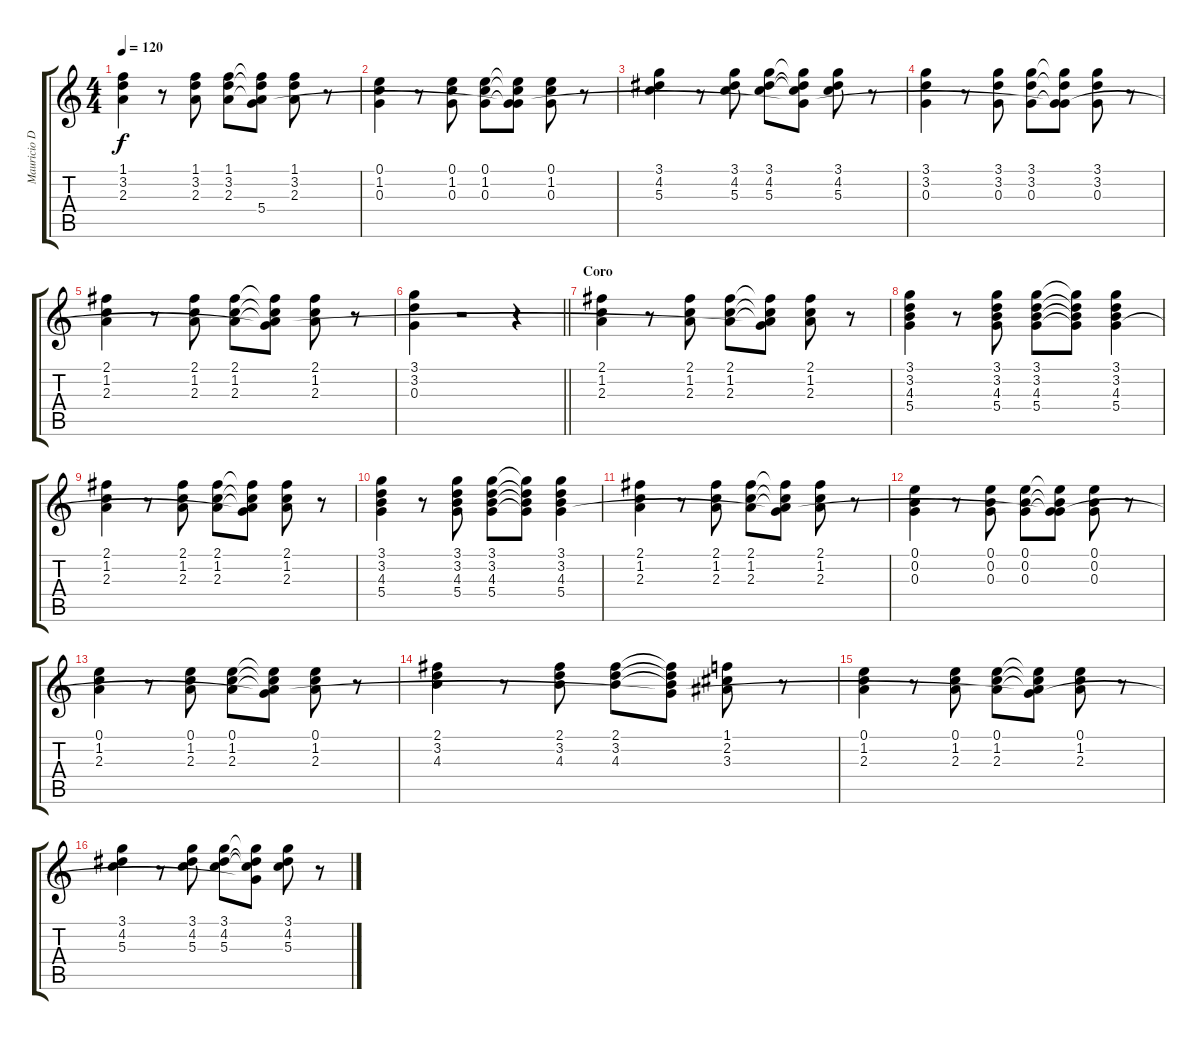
\track ("Mauricio Durán" "Mauricio D") {instrument acousticguitarsteel}
\staff {score tabs}
\tuning (E4 B3 G3 D3 A2 E2) {hide}
\ts (4 4)
\tempo 120
\clef g2
\ks c
(1.1 3.2 2.3).4{dy f} r.8 (1.1 3.2 2.3).8 (1.1 3.2 2.3).8 (1.1{t} 3.2{t} 2.3{t} 5.4{t}).8 (1.1 3.2 2.3).8 r.8 |
(0.1 1.2 0.3).4 r.8 (0.1 1.2 0.3).8 (0.1 1.2 0.3).8 (0.1{t} 1.2{t} 0.3{t} 5.4{t}).8 (0.1 1.2 0.3).8 r.8 |
(3.1 4.2 5.3).4 r.8 (3.1 4.2 5.3).8 (3.1 4.2 5.3).8 (3.1{t} 4.2{t} 5.3{t} 5.4{t}).8 (3.1 4.2 5.3).8 r.8 |
(3.1 3.2 0.3).4 r.8 (3.1 3.2 0.3).8 (3.1 3.2 0.3).8 (3.1{t} 3.2{t} 0.3{t} 5.4{t}).8 (3.1 3.2 0.3).8 r.8 |
(2.1 1.2 2.3).4 r.8 (2.1 1.2 2.3).8 (2.1 1.2 2.3).8 (2.1{t} 1.2{t} 2.3{t} 5.4{t}).8 (2.1 1.2 2.3).8 r.8 |
\barLineRight lightlight
(3.1 3.2 0.3).4 r.2 r.4 |
\section ("" "Coro")
(2.1 1.2 2.3).4 r.8 (2.1 1.2 2.3).8 (2.1 1.2 2.3).8 (2.1{t} 1.2{t} 2.3{t} 5.4{t}).8 (2.1 1.2 2.3).8 r.8 |
(3.1 3.2 4.3 5.4).4 r.8 (3.1 3.2 4.3 5.4).8 (3.1 3.2 4.3 5.4).8 (3.1{t} 3.2{t} 4.3{t} 5.4{t}).8 (3.1 3.2 4.3 5.4).4 |
(2.1 1.2 2.3).4 r.8 (2.1 1.2 2.3).8 (2.1 1.2 2.3).8 (2.1{t} 1.2{t} 2.3{t} 5.4{t}).8 (2.1 1.2 2.3).8 r.8 |
(3.1 3.2 4.3 5.4).4 r.8 (3.1 3.2 4.3 5.4).8 (3.1 3.2 4.3 5.4).8 (3.1{t} 3.2{t} 4.3{t} 5.4{t}).8 (3.1 3.2 4.3 5.4).4 |
(2.1 1.2 2.3).4 r.8 (2.1 1.2 2.3).8 (2.1 1.2 2.3).8 (2.1{t} 1.2{t} 2.3{t} 5.4{t}).8 (2.1 1.2 2.3).8 r.8 |
(0.1 0.2 0.3).4 r.8 (0.1 0.2 0.3).8 (0.1 0.2 0.3).8 (0.1{t} 0.2{t} 0.3{t} 5.4{t}).8 (0.1 0.2 0.3).8 r.8 |
(0.1 1.2 2.3).4 r.8 (0.1 1.2 2.3).8 (0.1 1.2 2.3).8 (0.1{t} 1.2{t} 2.3{t} 5.4{t}).8 (0.1 1.2 2.3).8 r.8 |
(2.1 3.2 4.3).4 r.8 (2.1 3.2 4.3).8 (2.1 3.2 4.3).8 (2.1{t} 3.2{t} 4.3{t} 5.4{t}).8 (1.1 2.2 3.3).8 r.8 |
(0.1 1.2 2.3).4 r.8 (0.1 1.2 2.3).8 (0.1 1.2 2.3).8 (0.1{t} 1.2{t} 2.3{t} 5.4{t}).8 (0.1 1.2 2.3).8 r.8 |
(3.1 4.2 5.3).4 r.8 (3.1 4.2 5.3).8 (3.1 4.2 5.3).8 (3.1{t} 4.2{t} 5.3{t} 5.4{t}).8 (3.1 4.2 5.3).8 r.8
